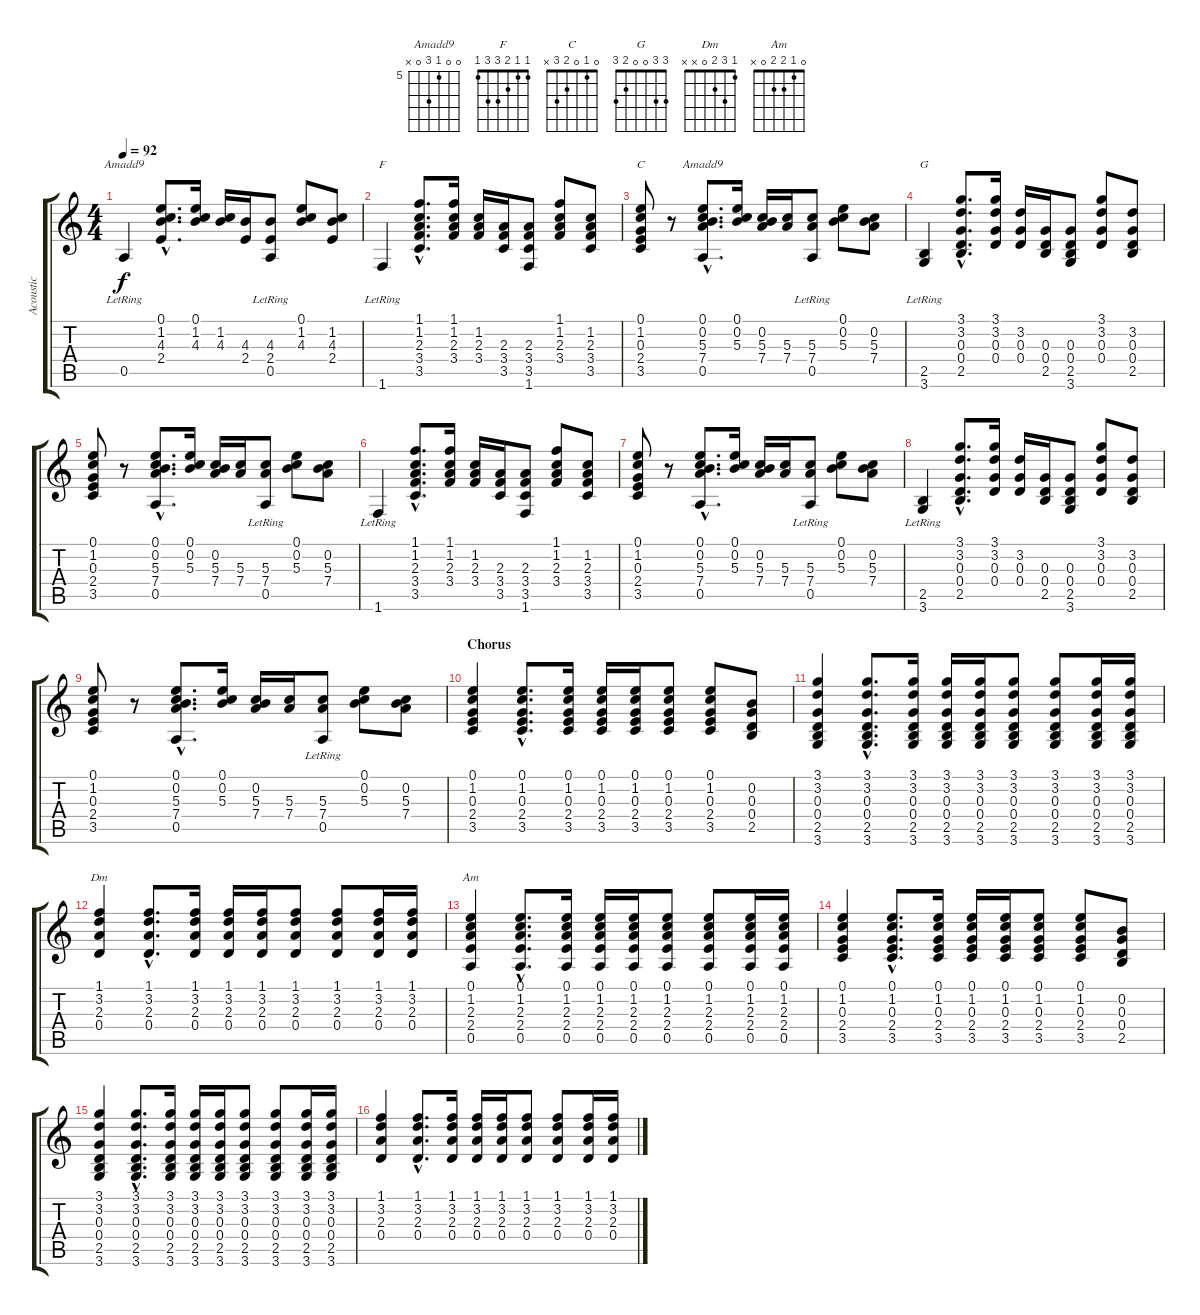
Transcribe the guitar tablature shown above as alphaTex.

\track ("Acoustic" "Acoustic") {instrument acousticguitarsteel}
\staff {score tabs}
\tuning (E4 B3 G3 D3 A2 E2) {hide}
\chord ("Amadd9" 0 1 4 2 0 x)
\chord ("F" 1 1 2 3 3 1)
\chord ("C" 0 1 0 2 3 x)
\chord ("Amadd9" 0 0 5 7 0 x) {firstfret 5}
\chord ("G" 3 3 0 0 2 3)
\chord ("Dm" 1 3 2 0 x x)
\chord ("Am" 0 1 2 2 0 x)
\ts (4 4)
\tempo 92
\clef g2
\ks c
0.5{lr}.4{ch "Amadd9" dy f} (0.1{hac} 1.2{hac} 4.3{hac} 2.4{hac}).8{d} (0.1 1.2 4.3).16 (1.2 4.3).16 (4.3 2.4).16 (4.3 2.4 0.5{lr}).8 (0.1 1.2 4.3).8 (1.2 4.3 2.4).8 |
1.6{lr}.4{ch "F"} (1.1{hac} 1.2{hac} 2.3{hac} 3.4{hac} 3.5{hac}).8{d} (1.1 1.2 2.3 3.4).16 (1.2 2.3 3.4).16 (2.3 3.4 3.5).16 (2.3 3.4 3.5 1.6).8 (1.1 1.2 2.3 3.4).8 (1.2 2.3 3.4 3.5).8 |
(0.1 1.2 0.3 2.4 3.5).8{ch "C"} r.8 (0.1{hac} 0.2{hac} 5.3{hac} 7.4{hac} 0.5{hac}).8{d ch "Amadd9"} (0.1 0.2 5.3).16 (0.2 5.3 7.4).16 (5.3 7.4).16 (5.3 7.4 0.5{lr}).8 (0.1 0.2 5.3).8 (0.2 5.3 7.4).8 |
(2.5 3.6{lr}).4{ch "G"} (3.1{hac} 3.2{hac} 0.3{hac} 0.4{hac} 2.5{hac}).8{d} (3.1 3.2 0.3 0.4).16 (3.2 0.3 0.4).16 (0.3 0.4 2.5).16 (0.3 0.4 2.5 3.6).8 (3.1 3.2 0.3 0.4).8 (3.2 0.3 0.4 2.5).8 |
(0.1 1.2 0.3 2.4 3.5).8 r.8 (0.1{hac} 0.2{hac} 5.3{hac} 7.4{hac} 0.5{hac}).8{d} (0.1 0.2 5.3).16 (0.2 5.3 7.4).16 (5.3 7.4).16 (5.3 7.4 0.5{lr}).8 (0.1 0.2 5.3).8 (0.2 5.3 7.4).8 |
1.6{lr}.4 (1.1{hac} 1.2{hac} 2.3{hac} 3.4{hac} 3.5{hac}).8{d} (1.1 1.2 2.3 3.4).16 (1.2 2.3 3.4).16 (2.3 3.4 3.5).16 (2.3 3.4 3.5 1.6).8 (1.1 1.2 2.3 3.4).8 (1.2 2.3 3.4 3.5).8 |
(0.1 1.2 0.3 2.4 3.5).8 r.8 (0.1{hac} 0.2{hac} 5.3{hac} 7.4{hac} 0.5{hac}).8{d} (0.1 0.2 5.3).16 (0.2 5.3 7.4).16 (5.3 7.4).16 (5.3 7.4 0.5{lr}).8 (0.1 0.2 5.3).8 (0.2 5.3 7.4).8 |
(2.5 3.6{lr}).4 (3.1{hac} 3.2{hac} 0.3{hac} 0.4{hac} 2.5{hac}).8{d} (3.1 3.2 0.3 0.4).16 (3.2 0.3 0.4).16 (0.3 0.4 2.5).16 (0.3 0.4 2.5 3.6).8 (3.1 3.2 0.3 0.4).8 (3.2 0.3 0.4 2.5).8 |
(0.1 1.2 0.3 2.4 3.5).8 r.8 (0.1{hac} 0.2{hac} 5.3{hac} 7.4{hac} 0.5{hac}).8{d} (0.1 0.2 5.3).16 (0.2 5.3 7.4).16 (5.3 7.4).16 (5.3 7.4 0.5{lr}).8 (0.1 0.2 5.3).8 (0.2 5.3 7.4).8 |
\section ("" "Chorus")
(0.1 1.2 0.3 2.4 3.5).4 (0.1{hac} 1.2{hac} 0.3{hac} 2.4{hac} 3.5{hac}).8{d} (0.1 1.2 0.3 2.4 3.5).16 (0.1 1.2 0.3 2.4 3.5).16 (0.1 1.2 0.3 2.4 3.5).16 (0.1 1.2 0.3 2.4 3.5).8 (0.1 1.2 0.3 2.4 3.5).8 (0.2 0.3 0.4 2.5).8 |
(3.1 3.2 0.3 0.4 2.5 3.6).4 (3.1{hac} 3.2{hac} 0.3{hac} 0.4{hac} 2.5{hac} 3.6{hac}).8{d} (3.1 3.2 0.3 0.4 2.5 3.6).16 (3.1 3.2 0.3 0.4 2.5 3.6).16 (3.1 3.2 0.3 0.4 2.5 3.6).16 (3.1 3.2 0.3 0.4 2.5 3.6).8 (3.1 3.2 0.3 0.4 2.5 3.6).8 (3.1 3.2 0.3 0.4 2.5 3.6).16 (3.1 3.2 0.3 0.4 2.5 3.6).16 |
(1.1 3.2 2.3 0.4).4{ch "Dm"} (1.1{hac} 3.2{hac} 2.3{hac} 0.4{hac}).8{d} (1.1 3.2 2.3 0.4).16 (1.1 3.2 2.3 0.4).16 (1.1 3.2 2.3 0.4).16 (1.1 3.2 2.3 0.4).8 (1.1 3.2 2.3 0.4).8 (1.1 3.2 2.3 0.4).16 (1.1 3.2 2.3 0.4).16 |
(0.1 1.2 2.3 2.4 0.5).4{ch "Am"} (0.1{hac} 1.2{hac} 2.3{hac} 2.4{hac} 0.5{hac}).8{d} (0.1 1.2 2.3 2.4 0.5).16 (0.1 1.2 2.3 2.4 0.5).16 (0.1 1.2 2.3 2.4 0.5).16 (0.1 1.2 2.3 2.4 0.5).8 (0.1 1.2 2.3 2.4 0.5).8 (0.1 1.2 2.3 2.4 0.5).16 (0.1 1.2 2.3 2.4 0.5).16 |
(0.1 1.2 0.3 2.4 3.5).4 (0.1{hac} 1.2{hac} 0.3{hac} 2.4{hac} 3.5{hac}).8{d} (0.1 1.2 0.3 2.4 3.5).16 (0.1 1.2 0.3 2.4 3.5).16 (0.1 1.2 0.3 2.4 3.5).16 (0.1 1.2 0.3 2.4 3.5).8 (0.1 1.2 0.3 2.4 3.5).8 (0.2 0.3 0.4 2.5).8 |
(3.1 3.2 0.3 0.4 2.5 3.6).4 (3.1{hac} 3.2{hac} 0.3{hac} 0.4{hac} 2.5{hac} 3.6{hac}).8{d} (3.1 3.2 0.3 0.4 2.5 3.6).16 (3.1 3.2 0.3 0.4 2.5 3.6).16 (3.1 3.2 0.3 0.4 2.5 3.6).16 (3.1 3.2 0.3 0.4 2.5 3.6).8 (3.1 3.2 0.3 0.4 2.5 3.6).8 (3.1 3.2 0.3 0.4 2.5 3.6).16 (3.1 3.2 0.3 0.4 2.5 3.6).16 |
(1.1 3.2 2.3 0.4).4 (1.1{hac} 3.2{hac} 2.3{hac} 0.4{hac}).8{d} (1.1 3.2 2.3 0.4).16 (1.1 3.2 2.3 0.4).16 (1.1 3.2 2.3 0.4).16 (1.1 3.2 2.3 0.4).8 (1.1 3.2 2.3 0.4).8 (1.1 3.2 2.3 0.4).16 (1.1 3.2 2.3 0.4).16
